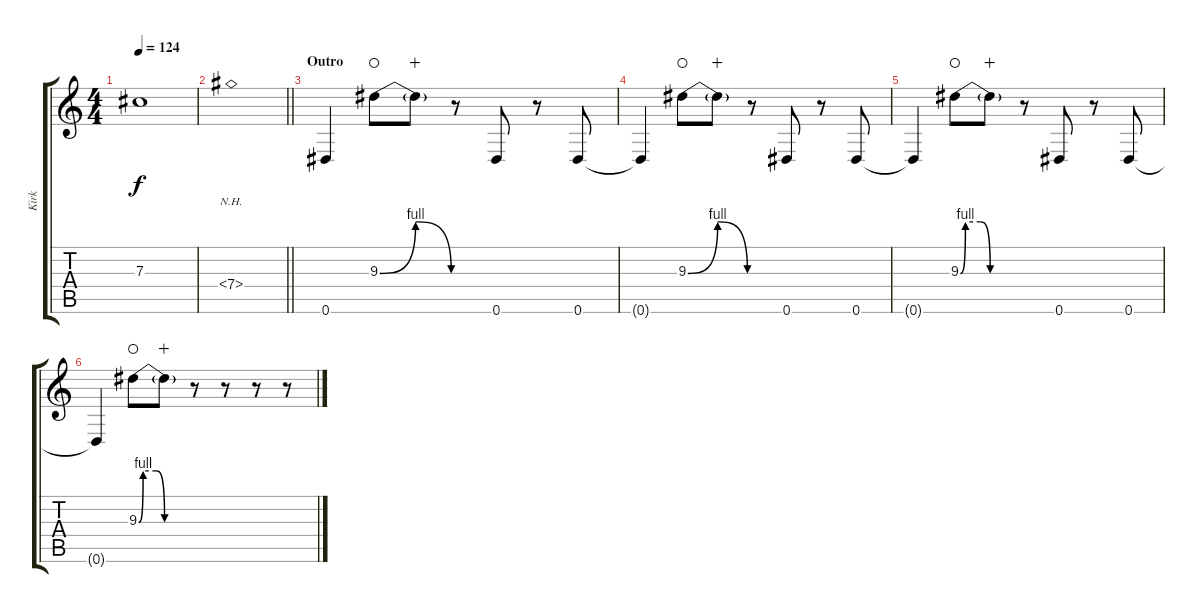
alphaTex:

\track ("Kirk" "Kirk") {instrument distortionguitar}
\staff {score tabs}
\tuning (Eb4 Bb3 Gb3 Db3 Ab2 Eb2) {hide}
\ts (4 4)
\tempo 124
\clef g2
\ks c
7.3{t}.1{dy f} |
\barLineRight lightlight
7.4{nh}.1 |
\section ("" "Outro")
0.6.4{volume 6} 9.3{be (bendrelease 0 0 5 4 20 4 60 0)}.8{waho} 9.3{t}.8{wahc} r.8 0.6.8 r.8 0.6.8 |
0.6{t}.4 9.3{be (bendrelease 0 0 5 4 20 4 60 0)}.8{waho} 9.3{t}.8{wahc} r.8 0.6.8 r.8 0.6.8 |
0.6{t}.4 9.3{be (custom 0 0 5 4 20 4 30 0 60 0)}.8{waho} 9.3{t}.8{wahc} r.8 0.6.8 r.8 0.6.8 |
0.6{t}.4 9.3{be (custom 0 0 5 4 20 4 30 0 60 0)}.8{waho} 9.3{t}.8{wahc} r.8 r.8 r.8 r.8
